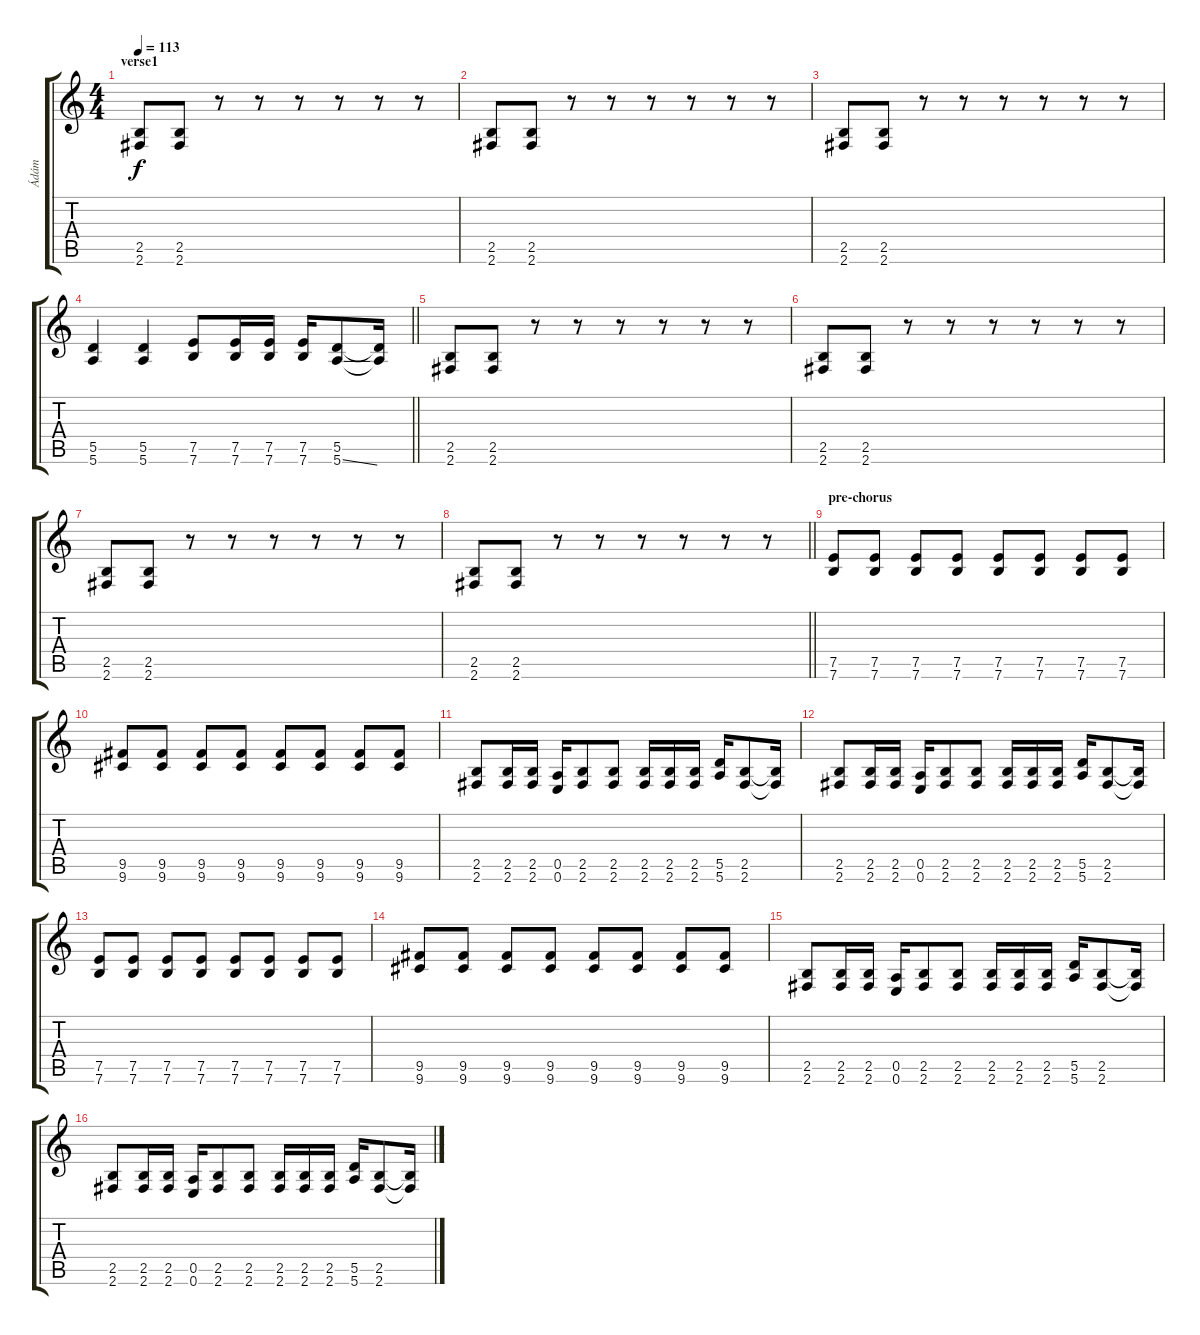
\track ("Ádám" "Ádám") {instrument distortionguitar}
\staff {score tabs}
\tuning (E4 B3 G3 D3 A2 E2) {hide}
\ts (4 4)
\section ("" "verse1")
\tempo 113
\clef g2
\ks c
(2.5 2.6).8{dy f} (2.5 2.6).8 r.8 r.8 r.8 r.8 r.8 r.8 |
(2.5 2.6).8 (2.5 2.6).8 r.8 r.8 r.8 r.8 r.8 r.8 |
(2.5 2.6).8 (2.5 2.6).8 r.8 r.8 r.8 r.8 r.8 r.8 |
\barLineRight lightlight
(5.5 5.6).4 (5.5 5.6).4 (7.5 7.6).8 (7.5 7.6).16 (7.5 7.6).16 (7.5 7.6).16 (5.5 5.6{ss}).8 (5.5{t} 5.6{t}).16 |
(2.5 2.6).8 (2.5 2.6).8 r.8 r.8 r.8 r.8 r.8 r.8 |
(2.5 2.6).8 (2.5 2.6).8 r.8 r.8 r.8 r.8 r.8 r.8 |
(2.5 2.6).8 (2.5 2.6).8 r.8 r.8 r.8 r.8 r.8 r.8 |
\barLineRight lightlight
(2.5 2.6).8 (2.5 2.6).8 r.8 r.8 r.8 r.8 r.8 r.8 |
\section ("" "pre-chorus")
(7.5 7.6).8 (7.5 7.6).8 (7.5 7.6).8 (7.5 7.6).8 (7.5 7.6).8 (7.5 7.6).8 (7.5 7.6).8 (7.5 7.6).8 |
(9.5 9.6).8 (9.5 9.6).8 (9.5 9.6).8 (9.5 9.6).8 (9.5 9.6).8 (9.5 9.6).8 (9.5 9.6).8 (9.5 9.6).8 |
(2.5 2.6).8 (2.5 2.6).16 (2.5 2.6).16 (0.5 0.6).16 (2.5 2.6).8 (2.5 2.6).8 (2.5 2.6).16 (2.5 2.6).16 (2.5 2.6).16 (5.5 5.6).16 (2.5 2.6).8 (2.5{t} 2.6{t}).16 |
(2.5 2.6).8 (2.5 2.6).16 (2.5 2.6).16 (0.5 0.6).16 (2.5 2.6).8 (2.5 2.6).8 (2.5 2.6).16 (2.5 2.6).16 (2.5 2.6).16 (5.5 5.6).16 (2.5 2.6).8 (2.5{t} 2.6{t}).16 |
(7.5 7.6).8 (7.5 7.6).8 (7.5 7.6).8 (7.5 7.6).8 (7.5 7.6).8 (7.5 7.6).8 (7.5 7.6).8 (7.5 7.6).8 |
(9.5 9.6).8 (9.5 9.6).8 (9.5 9.6).8 (9.5 9.6).8 (9.5 9.6).8 (9.5 9.6).8 (9.5 9.6).8 (9.5 9.6).8 |
(2.5 2.6).8 (2.5 2.6).16 (2.5 2.6).16 (0.5 0.6).16 (2.5 2.6).8 (2.5 2.6).8 (2.5 2.6).16 (2.5 2.6).16 (2.5 2.6).16 (5.5 5.6).16 (2.5 2.6).8 (2.5{t} 2.6{t}).16 |
(2.5 2.6).8 (2.5 2.6).16 (2.5 2.6).16 (0.5 0.6).16 (2.5 2.6).8 (2.5 2.6).8 (2.5 2.6).16 (2.5 2.6).16 (2.5 2.6).16 (5.5 5.6).16 (2.5 2.6).8 (2.5{t} 2.6{t}).16
